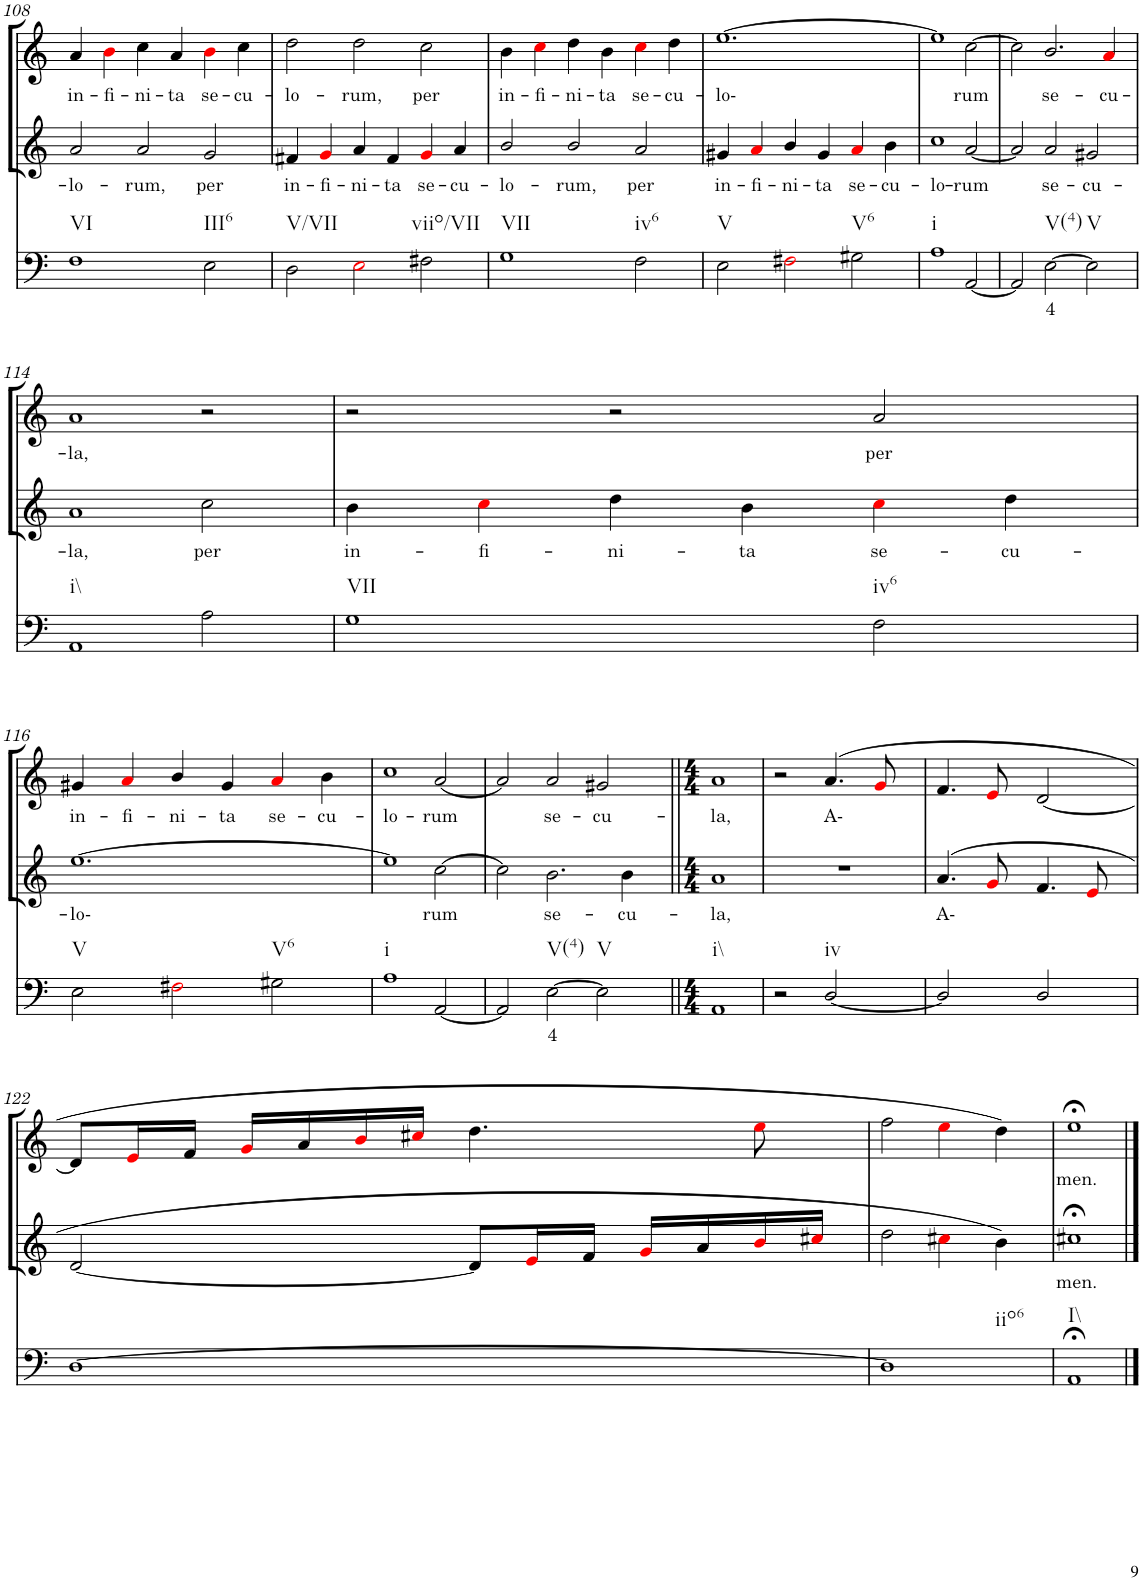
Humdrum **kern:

**kern	**text	**kern	**text	**kern	**text
*part3	*part3	*part2	*part2	*part1	*part1
*staff3	*staff3	*staff2	*staff2	*staff1	*staff1
*I"Continuo	*	*I"Soprano II	*	*I"Soprano I	*
!!LO:PB:g=z
*clefF4	*	*clefG2	*	*clefG2	*
*k[]	*	*k[]	*	*k[]	*
*M3/2	*	*M3/2	*	*M3/2	*
=108	=108	=108	=108	=108	=108
!LO:TX:b:t=VI	!	!	!	!	!
!	!	!	!LO:LY:b	!	!LO:LY:b
1F	.	2a/	lo-	4a/	in-
!	!	!	!	!	!LO:LY:b
.	.	.	.	4bi\	fi-
!	!	!	!LO:LY:b	!	!LO:LY:b
.	.	2a/	rum,	4cc\	ni-
!	!	!	!	!	!LO:LY:b
.	.	.	.	4a/	ta
!LO:TX:b:t=III6	!	!	!	!	!
!	!	!	!LO:LY:b	!	!LO:LY:b
2E\	.	2g/	per	4bi\	se-
!	!	!	!	!	!LO:LY:b
.	.	.	.	4cc\	cu-
=109	=109	=109	=109	=109	=109
!LO:TX:b:t=V/VII	!	!	!	!	!
!	!	!	!LO:LY:b	!	!LO:LY:b
2D\	.	4f#X/	in-	2dd\	lo-
!	!	!	!LO:LY:b	!	!
.	.	4gi/	fi-	.	.
!	!	!	!LO:LY:b	!	!LO:LY:b
2Ei\	.	4a/	ni-	2dd\	rum,
!	!	!	!LO:LY:b	!	!
.	.	4f#/	ta	.	.
!LO:TX:b:t=viio/VII	!	!	!	!	!
!	!	!	!LO:LY:b	!	!LO:LY:b
2F#X\	.	4gi/	se-	2cc\	per
!	!	!	!LO:LY:b	!	!
.	.	4a/	cu-	.	.
=110	=110	=110	=110	=110	=110
!LO:TX:b:t=VII	!	!	!	!	!
!	!	!	!LO:LY:b	!	!LO:LY:b
1G	.	2b/	lo-	4b\	in-
!	!	!	!	!	!LO:LY:b
.	.	.	.	4cci\	fi-
!	!	!	!LO:LY:b	!	!LO:LY:b
.	.	2b/	rum,	4dd\	ni-
!	!	!	!	!	!LO:LY:b
.	.	.	.	4b\	ta
!LO:TX:b:t=iv6	!	!	!	!	!
!	!	!	!LO:LY:b	!	!LO:LY:b
2F\	.	2a/	per	4cci\	se-
!	!	!	!	!	!LO:LY:b
.	.	.	.	4dd\	cu-
=111	=111	=111	=111	=111	=111
!LO:TX:b:t=V	!	!	!	!	!
!	!	!	!LO:LY:b	!	!LO:LY:b
2E\	.	4g#X/	in-	[1.ee	lo-
!	!	!	!LO:LY:b	!	!
.	.	4ai/	fi-	.	.
!	!	!	!LO:LY:b	!	!
2F#Xi\	.	4b/	ni-	.	.
!	!	!	!LO:LY:b	!	!
.	.	4g#/	ta	.	.
!LO:TX:b:t=V6	!	!	!	!	!
!	!	!	!LO:LY:b	!	!
2G#X\	.	4ai/	se-	.	.
!	!	!	!LO:LY:b	!	!
.	.	4b\	cu-	.	.
=112	=112	=112	=112	=112	=112
!LO:TX:b:t=i	!	!	!	!	!
!	!	!	!LO:LY:b	!	!
1A	.	1cc	lo-	1ee]	.
!	!	!	!LO:LY:b	!	!LO:LY:b
[2AA/	.	[2a/	rum	[2cc\	rum
=113	=113	=113	=113	=113	=113
2AA/]	.	2a/]	.	2cc\]	.
!LO:TX:b:t=V(4)	!	!	!	!	!
!	!LO:LY:b	!	!LO:LY:b	!	!LO:LY:b
[2E\	4	2a/	se-	2.b/	se-
!LO:TX:b:t=V	!	!	!	!	!
!	!	!	!LO:LY:b	!	!
2E\]	.	2g#X/	cu-	.	.
!	!	!	!	!	!LO:LY:b
.	.	.	.	4ai/	cu-
!!LO:LB:g=z
=114	=114	=114	=114	=114	=114
!LO:TX:b:t=i\\	!	!	!	!	!
!	!	!	!LO:LY:b	!	!LO:LY:b
1AA	.	1a	la,	1a	la,
!	!	!	!LO:LY:b	!	!
2A\	.	2cc\	per	2r	.
=115	=115	=115	=115	=115	=115
!LO:TX:b:t=VII	!	!	!	!	!
!	!	!	!LO:LY:b	!	!
1G	.	4b\	in-	2r	.
!	!	!	!LO:LY:b	!	!
.	.	4cci\	fi-	.	.
!	!	!	!LO:LY:b	!	!
.	.	4dd\	ni-	2r	.
!	!	!	!LO:LY:b	!	!
.	.	4b\	ta	.	.
!LO:TX:b:t=iv6	!	!	!	!	!
!	!	!	!LO:LY:b	!	!LO:LY:b
2F\	.	4cci\	se-	2a/	per
!	!	!	!LO:LY:b	!	!
.	.	4dd\	cu-	.	.
!!LO:LB:g=z
=116	=116	=116	=116	=116	=116
!LO:TX:b:t=V	!	!	!	!	!
!	!	!	!LO:LY:b	!	!LO:LY:b
2E\	.	[1.ee	lo-	4g#X/	in-
!	!	!	!	!	!LO:LY:b
.	.	.	.	4ai/	fi-
!	!	!	!	!	!LO:LY:b
2F#Xi\	.	.	.	4b/	ni-
!	!	!	!	!	!LO:LY:b
.	.	.	.	4g#/	ta
!LO:TX:b:t=V6	!	!	!	!	!
!	!	!	!	!	!LO:LY:b
2G#X\	.	.	.	4ai/	se-
!	!	!	!	!	!LO:LY:b
.	.	.	.	4b\	cu-
=117	=117	=117	=117	=117	=117
!LO:TX:b:t=i	!	!	!	!	!
!	!	!	!	!	!LO:LY:b
1A	.	1ee]	.	1cc	lo-
!	!	!	!LO:LY:b	!	!LO:LY:b
[2AA/	.	[2cc\	rum	[2a/	rum
=118	=118	=118	=118	=118	=118
2AA/]	.	2cc\]	.	2a/]	.
!LO:TX:b:t=V(4)	!	!	!	!	!
!	!LO:LY:b	!	!LO:LY:b	!	!LO:LY:b
[2E\	4	2.b\	se-	2a/	se-
!LO:TX:b:t=V	!	!	!	!	!
!	!	!	!	!	!LO:LY:b
2E\]	.	.	.	2g#X/	cu-
!	!	!	!LO:LY:b	!	!
.	.	4b\	cu-	.	.
=119||	=119||	=119||	=119||	=119||	=119||
*M4/4	*	*M4/4	*	*M4/4	*
!LO:TX:b:t=i\\	!	!	!	!	!
!	!	!	!LO:LY:b	!	!LO:LY:b
1AA	.	1a	la,	1a	la,
=120	=120	=120	=120	=120	=120
2r	.	1r	.	2r	.
!LO:TX:b:t=iv	!	!	!	!	!
!	!	!	!	!	!LO:LY:b
[2D/	.	.	.	(4.a/	A-
.	.	.	.	8gi/	.
=121	=121	=121	=121	=121	=121
!	!	!	!LO:LY:b	!	!
2D/]	.	(4.a/	A-	4.f/	.
.	.	8gi/	.	8ei/	.
2D/	.	4.f/	.	[2d/	.
.	.	8ei/	.	.	.
!!LO:LB:g=z
=122	=122	=122	=122	=122	=122
[1D	.	[2d/	.	8d/L]	.
.	.	.	.	16ei/L	.
.	.	.	.	16f/JJ	.
.	.	.	.	16gi/LL	.
.	.	.	.	16a/	.
.	.	.	.	16bi/	.
.	.	.	.	16cc#Xi/JJ	.
.	.	8d/L]	.	4.dd\	.
.	.	16ei/L	.	.	.
.	.	16f/JJ	.	.	.
.	.	16gi/LL	.	.	.
.	.	16a/	.	.	.
.	.	16bi/	.	8eei\	.
.	.	16cc#Xi/JJ	.	.	.
=123	=123	=123	=123	=123	=123
!LO:TX:b:t=iio6	!	!	!	!	!
1D]	.	2dd\	.	2ff\	.
.	.	4cc#Xi\	.	4eei\	.
.	.	4b\)	.	4dd\)	.
=124	=124	=124	=124	=124	=124
!LO:TX:b:t=I\\	!	!	!	!	!
!	!	!	!LO:LY:b	!	!LO:LY:b
1AA;<	.	1cc#X;<	men.	1ee;<	men.
==	==	==	==	==	==
*-	*-	*-	*-	*-	*-
